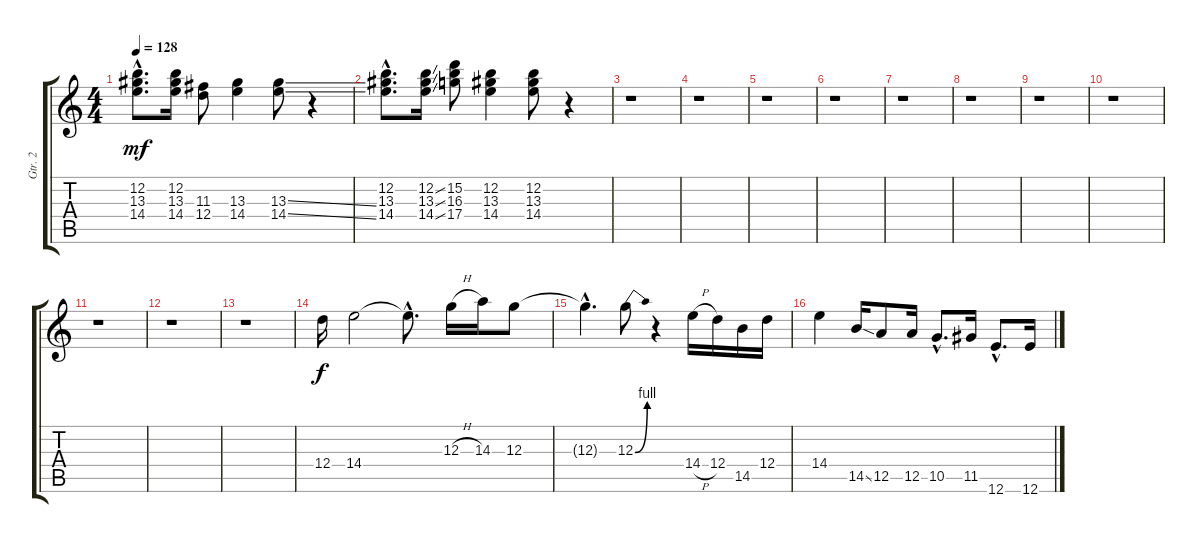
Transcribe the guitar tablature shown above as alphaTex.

\track ("Gtr. 2" "Gtr. 2") {instrument overdrivenguitar}
\staff {score tabs}
\tuning (E4 B3 G3 D3 A2 E2) {hide}
\ts (4 4)
\tempo 128
\clef g2
\ks c
(12.2{hac} 13.3{hac} 14.4{hac}).8{d dy mf} (12.2 13.3 14.4).16 (11.3 12.4).8 (13.3 14.4).4 (13.3{ss} 14.4{ss}).8 r.4 |
(12.2{hac} 13.3{hac} 14.4{hac}).8{d} (12.2{ss} 13.3{ss} 14.4{ss}).16 (15.2 16.3 17.4).8 (12.2 13.3 14.4).4 (12.2 13.3 14.4).8 r.4 |
r.1 |
r.1 |
r.1 |
r.1 |
r.1 |
r.1 |
r.1 |
r.1 |
r.1 |
r.1 |
r.1 |
12.4.16{dy f volume 16} 14.4.2 14.4{hac t}.8{d} 12.3{h}.16 14.3.16 12.3.8 |
12.3{hac t}.4{d} 12.3{be (bend 0 0 60 4)}.8 r.4 14.4{h}.16 12.4.16 14.5.16 12.4.16 |
14.4.4 14.5{ss}.16 12.5.8 12.5.16 10.5{hac}.8{d} 11.5.16 12.6{hac}.8{d} 12.6.16
